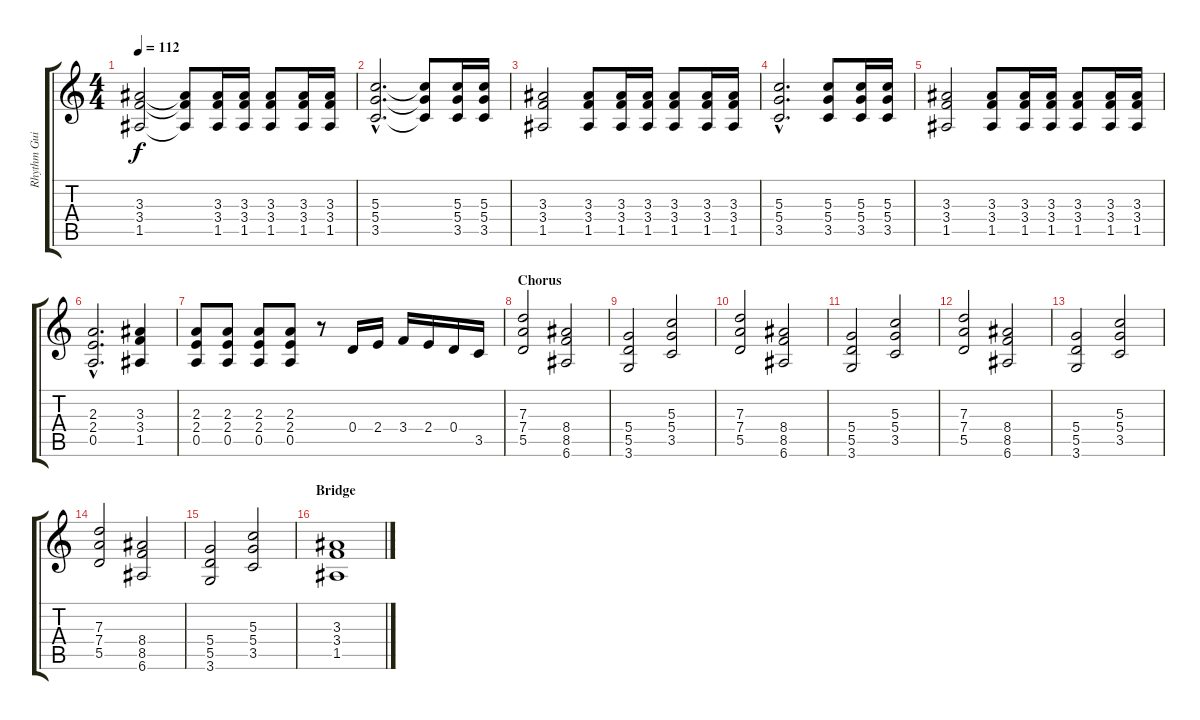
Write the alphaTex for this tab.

\track ("Rhythm Guitar" "Rhythm Gui") {instrument overdrivenguitar}
\staff {score tabs}
\tuning (E4 B3 G3 D3 A2 E2) {hide}
\ts (4 4)
\tempo 112
\clef g2
\ks c
(3.3 3.4 1.5).2{dy f} (3.3{t} 3.4{t} 1.5{t}).8 (3.3 3.4 1.5).16 (3.3 3.4 1.5).16 (3.3 3.4 1.5).8 (3.3 3.4 1.5).16 (3.3 3.4 1.5).16 |
(5.3{hac} 5.4{hac} 3.5{hac}).2{d} (5.3{t} 5.4{t} 3.5{t}).8 (5.3 5.4 3.5).16 (5.3 5.4 3.5).16 |
(3.3 3.4 1.5).2 (3.3 3.4 1.5).8 (3.3 3.4 1.5).16 (3.3 3.4 1.5).16 (3.3 3.4 1.5).8 (3.3 3.4 1.5).16 (3.3 3.4 1.5).16 |
(5.3{hac} 5.4{hac} 3.5{hac}).2{d} (5.3 5.4 3.5).8 (5.3 5.4 3.5).16 (5.3 5.4 3.5).16 |
(3.3 3.4 1.5).2 (3.3 3.4 1.5).8 (3.3 3.4 1.5).16 (3.3 3.4 1.5).16 (3.3 3.4 1.5).8 (3.3 3.4 1.5).16 (3.3 3.4 1.5).16 |
(2.3{hac} 2.4{hac} 0.5{hac}).2{d} (3.3 3.4 1.5).4 |
(2.3 2.4 0.5).8 (2.3 2.4 0.5).8 (2.3 2.4 0.5).8 (2.3 2.4 0.5).8 r.8 0.4.16 2.4.16 3.4.16 2.4.16 0.4.16 3.5.16 |
\section ("" "Chorus")
(7.3 7.4 5.5).2 (8.4 8.5 6.6).2 |
(5.4 5.5 3.6).2 (5.3 5.4 3.5).2 |
(7.3 7.4 5.5).2 (8.4 8.5 6.6).2 |
(5.4 5.5 3.6).2 (5.3 5.4 3.5).2 |
(7.3 7.4 5.5).2 (8.4 8.5 6.6).2 |
(5.4 5.5 3.6).2 (5.3 5.4 3.5).2 |
(7.3 7.4 5.5).2 (8.4 8.5 6.6).2 |
(5.4 5.5 3.6).2 (5.3 5.4 3.5).2 |
\section ("" "Bridge")
(3.3 3.4 1.5).1
